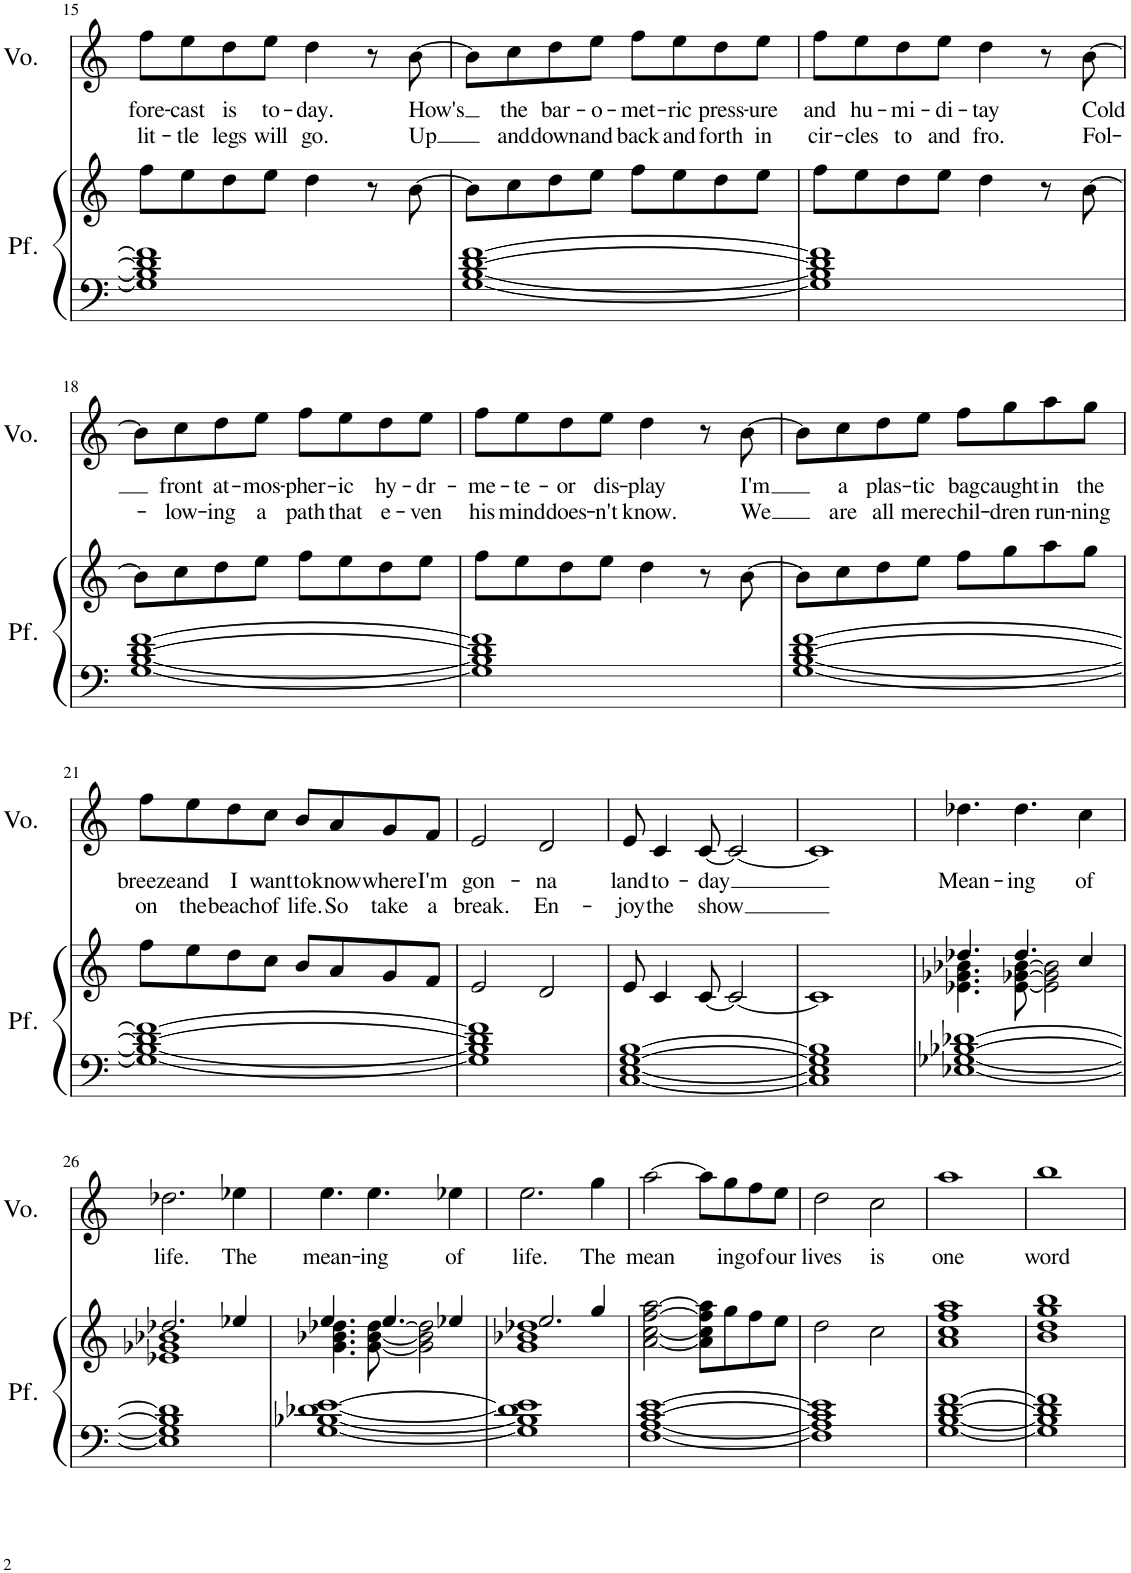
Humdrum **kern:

**kern	**kern	**kern	**text	**text
*part2	*part2	*part1	*part1	*part1
*staff3	*staff2	*staff1	*staff1	*staff1
*I"Piano	*	*I"Voce	*	*
*	*	*I'Vo.	*	*
!!LO:PB:g=z
*clefF4	*clefG2	*clefG2	*	*
*k[]	*k[]	*k[]	*	*
*M4/4	*M4/4	*M4/4	*	*
=15	=15	=15	=15	=15
!	!	!	!LO:LY:b	!LO:LY:b
1G] 1B] 1d] 1f]	8ff\L	8ff\L	fore-	lit-
!	!	!	!LO:LY:b	!LO:LY:b
.	8ee\	8ee\	-cast	-tle
!	!	!	!LO:LY:b	!LO:LY:b
.	8dd\	8dd\	is	legs
!	!	!	!LO:LY:b	!LO:LY:b
.	8ee\J	8ee\J	to-	will
!	!	!	!LO:LY:b	!LO:LY:b
.	4dd\	4dd\	-day.	go.
.	8r	8r	.	.
!	!	!	!LO:LY:b	!LO:LY:b
.	[8b\	[8b\	How's	Up
=16	=16	=16	=16	=16
[1G [1B [1d [1f	8b\L]	8b\L]	.	.
!	!	!	!LO:LY:b	!LO:LY:b
.	8cc\	8cc\	the	and
!	!	!	!LO:LY:b	!LO:LY:b
.	8dd\	8dd\	bar-	down
!	!	!	!LO:LY:b	!LO:LY:b
.	8ee\J	8ee\J	-o-	and
!	!	!	!LO:LY:b	!LO:LY:b
.	8ff\L	8ff\L	-met-	back
!	!	!	!LO:LY:b	!LO:LY:b
.	8ee\	8ee\	-ric	and
!	!	!	!LO:LY:b	!LO:LY:b
.	8dd\	8dd\	press-	forth
!	!	!	!LO:LY:b	!LO:LY:b
.	8ee\J	8ee\J	-ure	in
=17	=17	=17	=17	=17
!	!	!	!LO:LY:b	!LO:LY:b
1G] 1B] 1d] 1f]	8ff\L	8ff\L	and	cir-
!	!	!	!LO:LY:b	!LO:LY:b
.	8ee\	8ee\	hu-	-cles
!	!	!	!LO:LY:b	!LO:LY:b
.	8dd\	8dd\	-mi-	to
!	!	!	!LO:LY:b	!LO:LY:b
.	8ee\J	8ee\J	-di-	and
!	!	!	!LO:LY:b	!LO:LY:b
.	4dd\	4dd\	-tay	fro.
.	8r	8r	.	.
!	!	!	!LO:LY:b	!LO:LY:b
.	[8b\	[8b\	Cold	Fol-
!!LO:LB:g=z
=18	=18	=18	=18	=18
[1G [1B [1d [1f	8b\L]	8b\L]	.	.
!	!	!	!LO:LY:b	!LO:LY:b
.	8cc\	8cc\	front	-low-
!	!	!	!LO:LY:b	!LO:LY:b
.	8dd\	8dd\	at-	-ing
!	!	!	!LO:LY:b	!LO:LY:b
.	8ee\J	8ee\J	-mos-	a
!	!	!	!LO:LY:b	!LO:LY:b
.	8ff\L	8ff\L	-pher-	path
!	!	!	!LO:LY:b	!LO:LY:b
.	8ee\	8ee\	-ic	that
!	!	!	!LO:LY:b	!LO:LY:b
.	8dd\	8dd\	hy-	e-
!	!	!	!LO:LY:b	!LO:LY:b
.	8ee\J	8ee\J	-dr-	-ven
=19	=19	=19	=19	=19
!	!	!	!LO:LY:b	!LO:LY:b
1G] 1B] 1d] 1f]	8ff\L	8ff\L	-me-	his
!	!	!	!LO:LY:b	!LO:LY:b
.	8ee\	8ee\	-te-	mind
!	!	!	!LO:LY:b	!LO:LY:b
.	8dd\	8dd\	-or	does-
!	!	!	!LO:LY:b	!LO:LY:b
.	8ee\J	8ee\J	dis-	-n't
!	!	!	!LO:LY:b	!LO:LY:b
.	4dd\	4dd\	-play	know.
.	8r	8r	.	.
!	!	!	!LO:LY:b	!LO:LY:b
.	[8b\	[8b\	I'm	We
=20	=20	=20	=20	=20
[1G [1B [1d [1f	8b\L]	8b\L]	.	.
!	!	!	!LO:LY:b	!LO:LY:b
.	8cc\	8cc\	a	are
!	!	!	!LO:LY:b	!LO:LY:b
.	8dd\	8dd\	plas-	all
!	!	!	!LO:LY:b	!LO:LY:b
.	8ee\J	8ee\J	-tic	mere
!	!	!	!LO:LY:b	!LO:LY:b
.	8ff\L	8ff\L	bag	chil-
!	!	!	!LO:LY:b	!LO:LY:b
.	8gg\	8gg\	caught	-dren
!	!	!	!LO:LY:b	!LO:LY:b
.	8aa\	8aa\	in	run-
!	!	!	!LO:LY:b	!LO:LY:b
.	8gg\J	8gg\J	the	-ning
!!LO:LB:g=z
=21	=21	=21	=21	=21
!	!	!	!LO:LY:b	!LO:LY:b
1G_ 1B_ 1d_ 1f_	8ff\L	8ff\L	breeze	on
!	!	!	!LO:LY:b	!LO:LY:b
.	8ee\	8ee\	and	the
!	!	!	!LO:LY:b	!LO:LY:b
.	8dd\	8dd\	I	beach
!	!	!	!LO:LY:b	!LO:LY:b
.	8cc\J	8cc\J	want	of
!	!	!	!LO:LY:b	!LO:LY:b
.	8b/L	8b/L	to	life.
!	!	!	!LO:LY:b	!LO:LY:b
.	8a/	8a/	know	So
!	!	!	!LO:LY:b	!LO:LY:b
.	8g/	8g/	where	take
!	!	!	!LO:LY:b	!LO:LY:b
.	8f/J	8f/J	I'm	a
=22	=22	=22	=22	=22
!	!	!	!LO:LY:b	!LO:LY:b
1G] 1B] 1d] 1f]	2e/	2e/	gon-	break.
!	!	!	!LO:LY:b	!LO:LY:b
.	2d/	2d/	-na	En-
=23	=23	=23	=23	=23
!	!	!	!LO:LY:b	!LO:LY:b
[1C [1E [1G [1B	8e/	8e/	land	-joy
!	!	!	!LO:LY:b	!LO:LY:b
.	4c/	4c/	to-	the
!	!	!	!LO:LY:b	!LO:LY:b
.	[8c/	[8c/	-day	show
.	2c/_	2c/_	.	.
=24	=24	=24	=24	=24
1C] 1E] 1G] 1B]	1c]	1c]	.	.
=25	=25	=25	=25	=25
*	*^	*	*	*
!	!	!	!	!LO:LY:b	!
[1E-X [1G-X [1B-X [1d-X	4.dd-X/	4.e-X\ 4.g-X\ 4.b-X\	4.dd-X\	Mean-	.
!	!	!	!	!LO:LY:b	!
.	4.dd-/	[8e-\ [>8g-X\ [>8b-\	4.dd-\	-ing	.
.	.	2e-\] 2g-\] 2b-\]	.	.	.
!	!	!	!	!LO:LY:b	!
.	4cc/	.	4cc\	of	.
!!LO:LB:g=z
=26	=26	=26	=26	=26	=26
!	!	!	!	!LO:LY:b	!
1E-] 1G-] 1B-] 1d-]	2.dd-X/	1e-X 1g-X 1b-X	2.dd-X\	life.	.
!	!	!	!	!LO:LY:b	!
.	4ee-X/	.	4ee-X\	The	.
=27	=27	=27	=27	=27	=27
!	!	!	!	!LO:LY:b	!
[1G [1B-X [1d-X [1e	4.ee/	4.g\ 4.b-X\ 4.dd-X\	4.ee\	mean-	.
!	!	!	!	!LO:LY:b	!
.	4.ee/	[8g\ [8b-\ [>8dd-\	4.ee\	-ing	.
.	.	2g\] 2b-\] 2dd-\]	.	.	.
!	!	!	!	!LO:LY:b	!
.	4ee-X/	.	4ee-X\	of	.
=28	=28	=28	=28	=28	=28
!	!	!	!	!LO:LY:b	!
1G] 1B-] 1d-] 1e]	2.ee/	1g 1b-X 1dd-X	2.ee\	life.	.
!	!	!	!	!LO:LY:b	!
.	4gg/	.	4gg\	The	.
*	*v	*v	*	*	*
=29	=29	=29	=29	=29
!	!	!	!LO:LY:b	!
[1F [1A [1c [1e	[2a\ [2cc\ [2ff\ [2aa\	[2aa\	mean	.
.	8a\] 8cc\] 8ff\] 8aa\]L	8aa\L]	.	.
!	!	!	!LO:LY:b	!
.	8gg\	8gg\	ing	.
!	!	!	!LO:LY:b	!
.	8ff\	8ff\	of	.
!	!	!	!LO:LY:b	!
.	8ee\J	8ee\J	our	.
=30	=30	=30	=30	=30
!	!	!	!LO:LY:b	!
1F] 1A] 1c] 1e]	2dd\	2dd\	lives	.
!	!	!	!LO:LY:b	!
.	2cc\	2cc\	is	.
=31	=31	=31	=31	=31
!	!	!	!LO:LY:b	!
[1G [1B [1d [1f	1a 1cc 1ff 1aa	1aa	one	.
=32	=32	=32	=32	=32
!	!	!	!LO:LY:b	!
1G] 1B] 1d] 1f]	1b 1dd 1gg 1bb	1bb	word	.
=	=	=	=	=
*-	*-	*-	*-	*-
